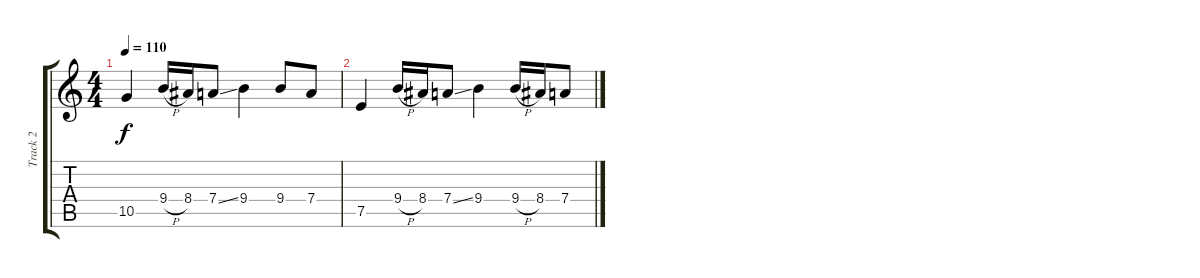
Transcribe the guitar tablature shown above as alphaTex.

\track ("Track 2" "Track 2") {instrument distortionguitar}
\staff {score tabs}
\tuning (E4 B3 G3 D3 A2 D2) {hide}
\ts (4 4)
\tempo 110
\clef g2
\ks c
10.5.4{dy f} 9.4{h}.16 8.4.16 7.4{ss}.8 9.4.4 9.4.8 7.4.8 |
7.5.4 9.4{h}.16 8.4.16 7.4{ss}.8 9.4.4 9.4{h}.16 8.4.16 7.4.8
